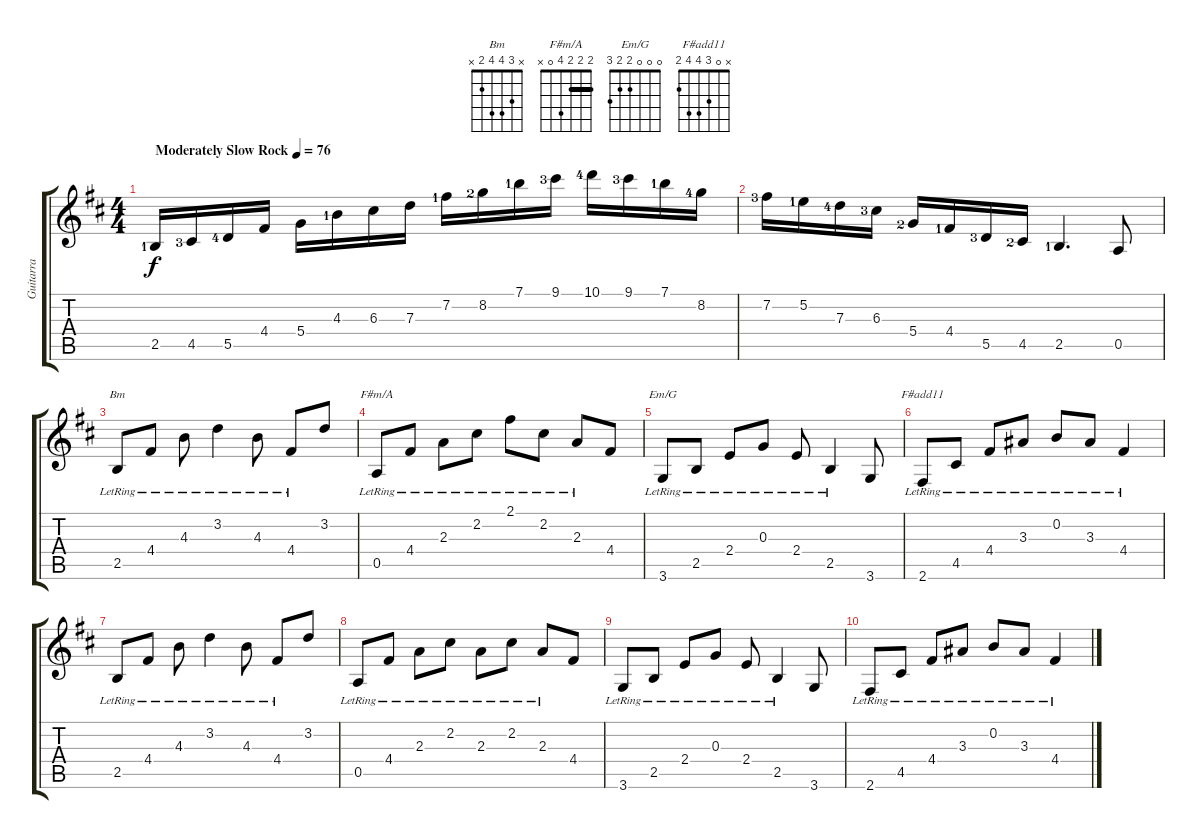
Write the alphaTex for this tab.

\track ("Guitarra" "Guitarra") {instrument electricguitarjazz}
\staff {score tabs}
\tuning (E4 B3 G3 D3 A2 E2) {hide}
\chord ("Bm" x 3 4 4 2 x)
\chord ("F#m/A" 2 2 2 4 0 x) {barre 2}
\chord ("Em/G" 0 0 0 2 2 3)
\chord ("F#add11" x 0 3 4 4 2)
\ts (4 4)
\tempo (76 "Moderately Slow Rock")
\clef g2
\ks d
2.5{lf 2}.16{dy f instrument electricguitarjazz} 4.5{lf 4}.16 5.5{lf 5}.16 4.4.16 5.4.16 4.3{lf 2}.16 6.3.16 7.3.16 7.2{lf 2}.16 8.2{lf 3}.16 7.1{lf 2}.16 9.1{lf 4}.16 10.1{lf 5}.16 9.1{lf 4}.16 7.1{lf 2}.16 8.2{lf 5}.16 |
7.2{lf 4}.16 5.2{lf 2}.16 7.3{lf 5}.16 6.3{lf 4}.16 5.4{lf 3}.16 4.4{lf 2}.16 5.5{lf 4}.16 4.5{lf 3}.16 2.5{lf 2}.4{d} 0.5.8 |
2.5{lr}.8{ch "Bm"} 4.4{lr}.8 4.3{lr}.8 3.2{lr}.4 4.3{lr}.8 4.4{lr}.8 3.2.8 |
0.5{lr}.8{ch "F#m/A"} 4.4{lr}.8 2.3{lr}.8 2.2{lr}.8 2.1{lr}.8 2.2{lr}.8 2.3{lr}.8 4.4.8 |
3.6{lr}.8{ch "Em/G"} 2.5{lr}.8 2.4{lr}.8 0.3{lr}.8 2.4{lr}.8 2.5{lr}.4 3.6.8 |
2.6{lr}.8{ch "F#add11"} 4.5{lr}.8 4.4{lr}.8 3.3{lr}.8 0.2{lr}.8 3.3{lr}.8 4.4{lr}.4 |
2.5{lr}.8 4.4{lr}.8 4.3{lr}.8 3.2{lr}.4 4.3{lr}.8 4.4{lr}.8 3.2.8 |
0.5{lr}.8 4.4{lr}.8 2.3{lr}.8 2.2{lr}.8 2.3{lr}.8 2.2{lr}.8 2.3{lr}.8 4.4.8 |
3.6{lr}.8 2.5{lr}.8 2.4{lr}.8 0.3{lr}.8 2.4{lr}.8 2.5{lr}.4 3.6.8 |
2.6{lr}.8 4.5{lr}.8 4.4{lr}.8 3.3{lr}.8 0.2{lr}.8 3.3{lr}.8 4.4{lr}.4
